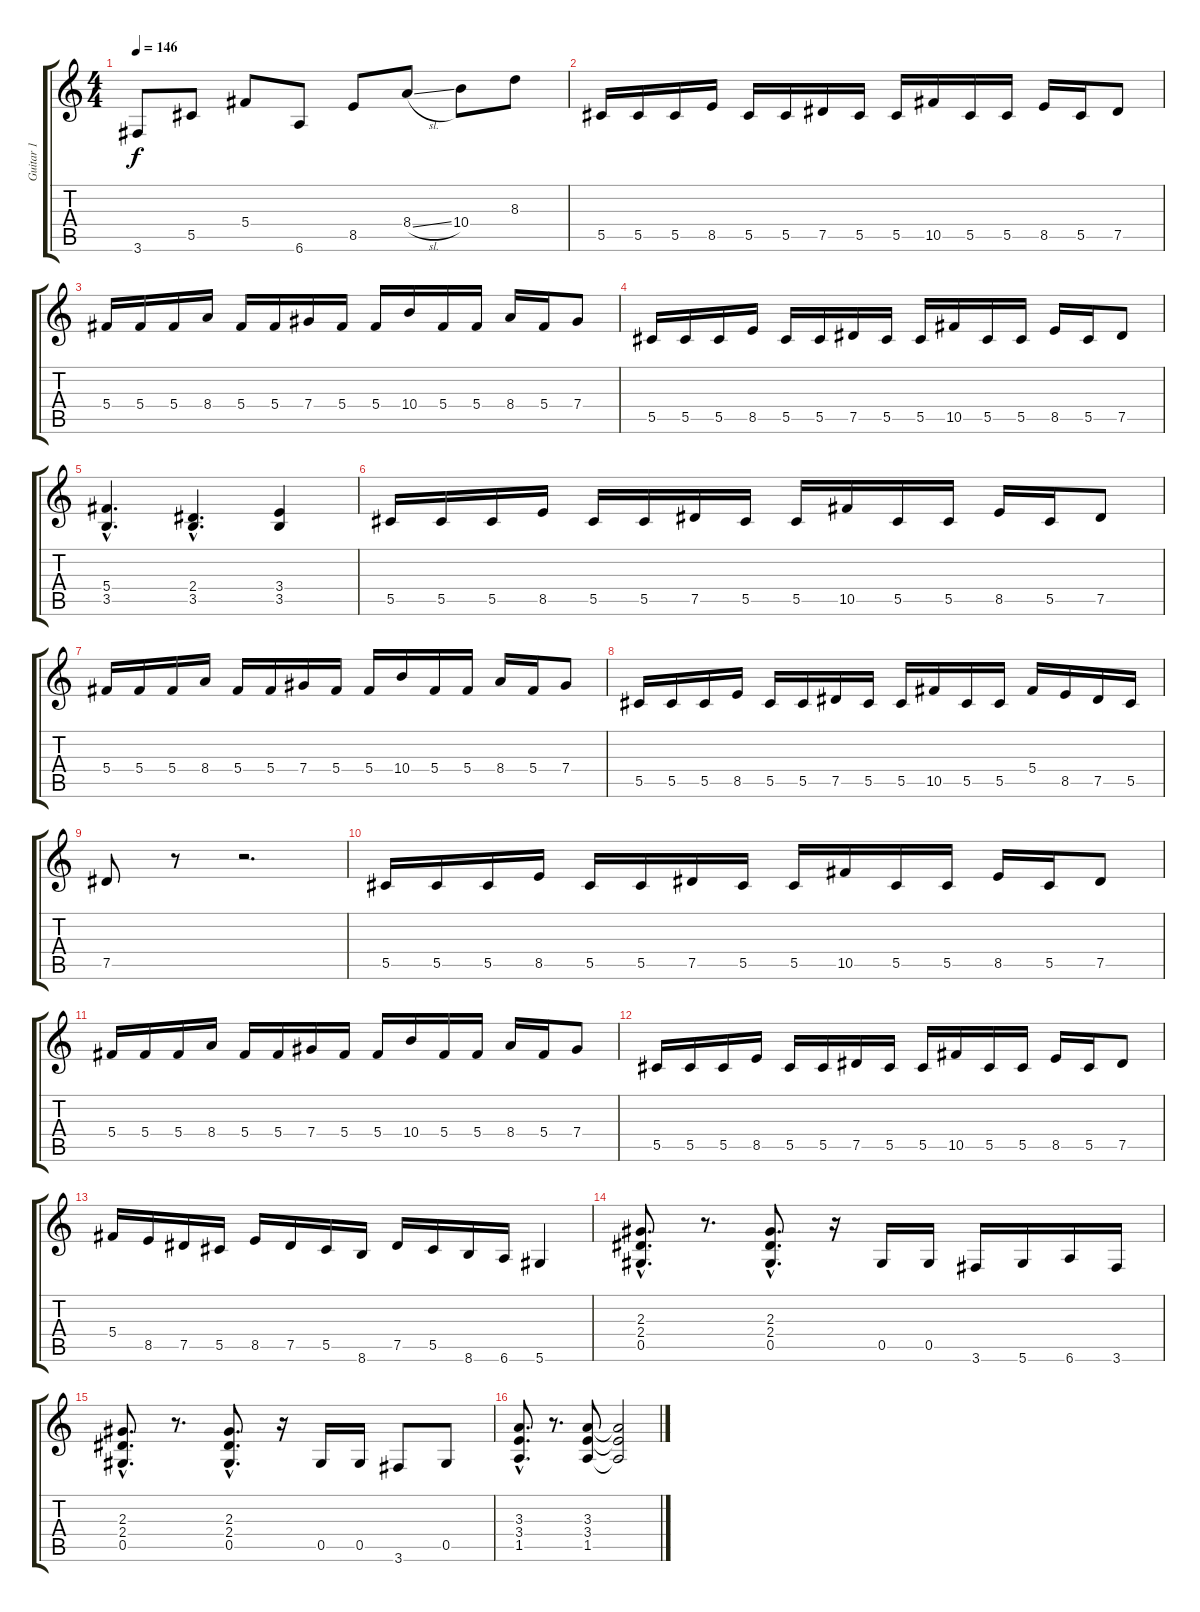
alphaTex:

\track ("Guitar 1" "Guitar 1") {instrument distortionguitar}
\staff {score tabs}
\tuning (Eb4 Bb3 Gb3 Db3 Ab2 Eb2) {hide}
\ts (4 4)
\tempo 146
\clef g2
\ks c
3.6.8{dy f} 5.5.8 5.4.8 6.6.8 8.5.8 8.4{sl}.8 10.4.8 8.3.8 |
5.5.16 5.5.16 5.5.16 8.5.16 5.5.16 5.5.16 7.5.16 5.5.16 5.5.16 10.5.16 5.5.16 5.5.16 8.5.16 5.5.16 7.5.8 |
5.4.16 5.4.16 5.4.16 8.4.16 5.4.16 5.4.16 7.4.16 5.4.16 5.4.16 10.4.16 5.4.16 5.4.16 8.4.16 5.4.16 7.4.8 |
5.5.16 5.5.16 5.5.16 8.5.16 5.5.16 5.5.16 7.5.16 5.5.16 5.5.16 10.5.16 5.5.16 5.5.16 8.5.16 5.5.16 7.5.8 |
(5.4{hac} 3.5{hac}).4{d} (2.4{hac} 3.5{hac}).4{d} (3.4 3.5).4 |
5.5.16 5.5.16 5.5.16 8.5.16 5.5.16 5.5.16 7.5.16 5.5.16 5.5.16 10.5.16 5.5.16 5.5.16 8.5.16 5.5.16 7.5.8 |
5.4.16 5.4.16 5.4.16 8.4.16 5.4.16 5.4.16 7.4.16 5.4.16 5.4.16 10.4.16 5.4.16 5.4.16 8.4.16 5.4.16 7.4.8 |
5.5.16 5.5.16 5.5.16 8.5.16 5.5.16 5.5.16 7.5.16 5.5.16 5.5.16 10.5.16 5.5.16 5.5.16 5.4.16 8.5.16 7.5.16 5.5.16 |
7.5.8 r.8 r.2{d} |
5.5.16 5.5.16 5.5.16 8.5.16 5.5.16 5.5.16 7.5.16 5.5.16 5.5.16 10.5.16 5.5.16 5.5.16 8.5.16 5.5.16 7.5.8 |
5.4.16 5.4.16 5.4.16 8.4.16 5.4.16 5.4.16 7.4.16 5.4.16 5.4.16 10.4.16 5.4.16 5.4.16 8.4.16 5.4.16 7.4.8 |
5.5.16 5.5.16 5.5.16 8.5.16 5.5.16 5.5.16 7.5.16 5.5.16 5.5.16 10.5.16 5.5.16 5.5.16 8.5.16 5.5.16 7.5.8 |
5.4.16 8.5.16 7.5.16 5.5.16 8.5.16 7.5.16 5.5.16 8.6.16 7.5.16 5.5.16 8.6.16 6.6.16 5.6.4 |
(2.3{hac} 2.4{hac} 0.5{hac}).8{d} r.8{d} (2.3{hac} 2.4{hac} 0.5{hac}).8{d} r.16 0.5.16 0.5.16 3.6.16 5.6.16 6.6.16 3.6.16 |
(2.3{hac} 2.4{hac} 0.5{hac}).8{d} r.8{d} (2.3{hac} 2.4{hac} 0.5{hac}).8{d} r.16 0.5.16 0.5.16 3.6.8 0.5.8 |
(3.3{hac} 3.4{hac} 1.5{hac}).8{d} r.8{d} (3.3 3.4 1.5).8 (3.3{t} 3.4{t} 1.5{t}).2
